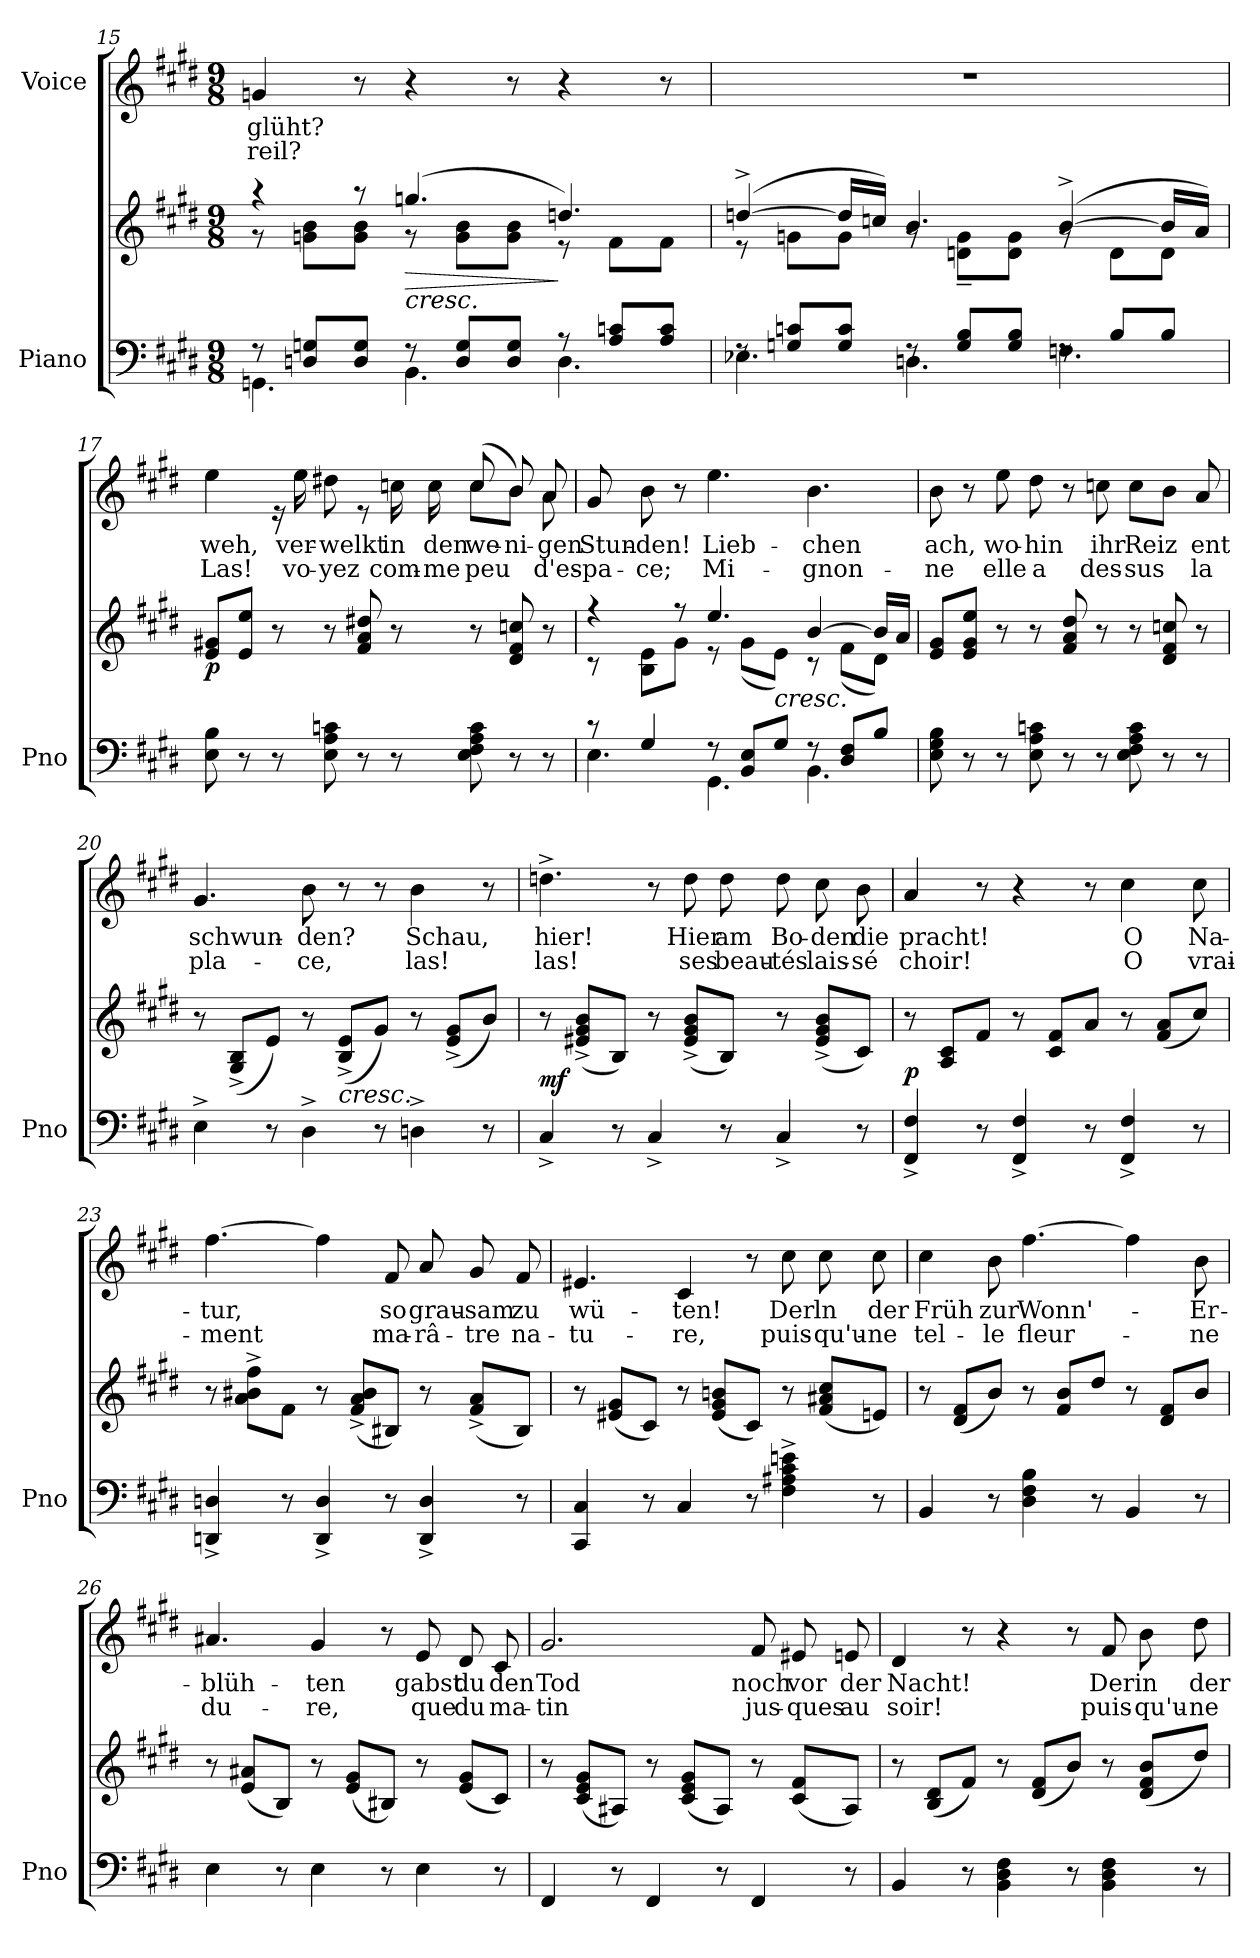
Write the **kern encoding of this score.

**kern	**kern	**dynam	**kern	**text	**text
*part2	*part2	*part2	*part1	*part1	*part1
*staff3	*staff2	*staff2/3	*staff1	*staff1	*staff1
*I"Piano	*	*	*I"Voice	*	*
*I'Pno	*	*	*	*	*
*clefF4	*clefG2	*	*clefG2	*	*
*k[f#c#g#d#]	*k[f#c#g#d#]	*	*k[f#c#g#d#]	*	*
*M9/8	*M9/8	*	*M9/8	*	*
=15	=15	=15	=15	=15	=15
*^	*^	*	*	*	*
!	!	!	!	!	!	!LO:LY:b	!LO:LY:b
8r	4.GGn\	4r	8r	.	4gn/	-glüht?	-reil?
8Dn/ 8Gn/L	.	.	8gn\ 8b\L	.	.	.	.
8D/ 8G/J	.	8r	8g\ 8b\J	.	8r	.	.
!	!	!LO:TX:b:i:t=cresc.	!	!	!	!	!
!	!	!	!	!LO:HP:b	!	!	!
8r	4.BB\	(>4.ggn/	8r	>	4r	.	.
8D/ 8G/L	.	.	8g\ 8b\L	.	.	.	.
8D/ 8G/J	.	.	8g\ 8b\J	.	8r	.	.
8r	4.D\	4.ddn/)	8r	]	4r	.	.
8A/ 8cn/L	.	.	8f#\L	.	.	.	.
8A/ 8c/J	.	.	8f#\J	.	8r	.	.
!!LO:LB:g=z
=16	=16	=16	=16	=16	=16	=16	=16
8rF	4.E-X\	(>[4ddn^/	8r	.	8%9r	.	.
8Gn/ 8cn/L	.	.	8gn\L	.	.	.	.
8G/ 8c/J	.	16dd/LL]	8g\J	.	.	.	.
.	.	16ccn/JJ)	.	.	.	.	.
8rF	4.Dn\	4.b/	8rg	.	.	.	.
8G/ 8B/L	.	.	8dn\~ 8g\~L	.	.	.	.
8G/ 8B/J	.	.	8d\ 8g\J	.	.	.	.
8rF	4.Fn\	(>[4b^/	8rg	.	.	.	.
8B/L	.	.	8d\L	.	.	.	.
8B/J	.	16b/LL]	8d\J	.	.	.	.
.	.	16a/JJ)	.	.	.	.	.
*v	*v	*	*	*	*	*	*
*	*v	*v	*	*	*	*
=17	=17	=17	=17	=17	=17
!	!	!LO:DY:b	!	!LO:LY:b	!LO:LY:b
*	*	*	*^	*	*
8E\ 8B\	8e/ 8g#X/L	p	4ee\	2.ryy	weh,	Las!
8r	8e/ 8ee/J	.	.	.	.	.
8r	8r	.	16re	.	.	.
!	!	!	!	!	!LO:LY:b	!LO:LY:b
.	.	.	16ee\	.	ver-	vo-
!	!	!	!	!	!LO:LY:b	!LO:LY:b
8E\ 8A\ 8cn\	8r	.	8dd#X\	.	-welkt	-yez
8r	8f#/ 8a/ 8dd#X/	.	8re	.	.	.
!	!	!	!	!	!LO:LY:b	!LO:LY:b
8r	8r	.	16ccn\	.	in	com-
!	!	!	!	!	!LO:LY:b	!LO:LY:b
.	.	.	16cc\	.	den	-me
!	!	!	!	!	!LO:LY:b	!LO:LY:b
8E\ 8F#\ 8A\ 8c\	8r	.	(>8cc/	8cc\L	we-	peu
!	!	!	!	!	!LO:LY:b	!
8r	8d#/ 8f#/ 8ccn/	.	8b/)	8b\J	-ni-	.
!	!	!	!	!	!LO:LY:b	!LO:LY:b
8r	8r	.	8a\	8a/	-gen	d'es-
=18	=18	=18	=18	=18	=18	=18
*^	*^	*	*	*	*	*
!	!	!	!	!	!	!	!LO:LY:b	!LO:LY:b
*	*	*	*	*	*v	*v	*	*
8r	4.E\	4r	8r	.	8g#/	Stun-	-pa-
!	!	!	!	!	!	!LO:LY:b	!LO:LY:b
4G#/	.	.	8B\ 8e\L	.	8b\	-den!	-ce;
.	.	8r	8g#\J	.	8r	.	.
!	!	!	!	!	!	!LO:LY:b	!LO:LY:b
8r	4.GG#\	4.ee/	8r	.	4.ee\	Lieb-	Mi-
8BB/ 8E/L	.	.	(<8g#\L	.	.	.	.
!	!	!	!	!LO:HP:b	!	!	!
8G#/J	.	.	8e\J)	<	.	.	.
!	!	!	!	!	!	!LO:LY:b	!LO:LY:b
8r	4.BB\	[4b/	8r	.	4.b\	-chen	-gnon-
8D#/ 8F#/L	.	.	(<8f#\L	.	.	.	.
8B/J	.	16b/LL]	8d#\J)	.	.	.	.
.	.	16a/JJ	.	.	.	.	.
*v	*v	*	*	*	*	*	*
*	*v	*v	*	*	*	*
!!LO:LB:g=z
=19	=19	=19	=19	=19	=19
!	!	!	!	!LO:LY:b	!LO:LY:b
8E\ 8G#\ 8B\	8e/ 8g#/L	.	8b\	ach,	-ne
8r	8e/ 8g#/ 8ee/J	.	8r	.	.
!	!	!	!	!LO:LY:b	!LO:LY:b
8r	8r	.	8ee\	wo-	elle
!	!	!	!	!LO:LY:b	!LO:LY:b
8E\ 8A\ 8cn\	8r	.	8dd#\	-hin	a
8r	8f#/ 8a/ 8dd#/	.	8r	.	.
!	!	!	!	!LO:LY:b	!LO:LY:b
8r	8r	.	8ccn\	ihr	-des-
!	!	!	!	!LO:LY:b	!LO:LY:b
8E\ 8F#\ 8A\ 8c\	8r	.	8cc\L	Reiz	-sus
8r	8d#/ 8f#/ 8ccn/	.	8b\J	.	.
!	!	!	!	!LO:LY:b	!LO:LY:b
8r	8r	.	8a/	ent	la
=20	=20	=20	=20	=20	=20
!	!	!	!	!LO:LY:b	!LO:LY:b
4E^\	8r	.	4.g#/	schwun-	pla-
.	(<8G#/^ 8B/^L	.	.	.	.
8r	8e/J)	.	.	.	.
!	!	!	!	!LO:LY:b	!LO:LY:b
4D#^\	8r	.	8b\	-den?	-ce,
!	!LO:TX:b:i:t=cresc.	!	!	!	!
.	(<8B/^ 8e/^L	.	8r	.	.
8r	8g#/J)	.	8r	.	.
!	!	!	!	!LO:LY:b	!LO:LY:b
4Dn^\	8r	.	4b\	Schau,	las!
.	(<8e/^ 8g#/^L	.	.	.	.
8r	8b/J)	.	8r	.	.
=21	=21	=21	=21	=21	=21
!	!	!LO:DY:a=2	!	!LO:LY:b	!LO:LY:b
4C#^/	8r	mf	4.ddn^\	hier!	las!
.	(<8e#X/^ 8g#/^ 8b/^L	.	.	.	.
8r	8B/J)	.	.	.	.
4C#^/	8r	.	8r	.	.
!	!	!	!	!LO:LY:b	!LO:LY:b
.	(<8e#/^ 8g#/^ 8b/^L	.	8dd\	Hier	ses
!	!	!	!	!LO:LY:b	!LO:LY:b
8r	8B/J)	.	8dd\	am	beau-
!	!	!	!	!LO:LY:b	!LO:LY:b
4C#^/	8r	.	8dd\	Bo-	-tés
!	!	!	!	!LO:LY:b	!LO:LY:b
.	(<8e#/^ 8g#/^ 8b/^L	.	8cc#\	-den	lais-
!	!	!	!	!LO:LY:b	!LO:LY:b
8r	8c#/J)	.	8b\	die	-sé
!!LO:LB:g=z
=22	=22	=22	=22	=22	=22
!	!	!LO:DY:a=2	!	!LO:LY:b	!LO:LY:b
4FF#/^ 4F#/^	8r	p	4a/	pracht!	choir!
.	8A/ 8c#/L	.	.	.	.
8r	8f#/J	.	8r	.	.
4FF#/^ 4F#/^	8r	.	4r	.	.
.	8c#/ 8f#/L	.	.	.	.
8r	8a/J	.	8r	.	.
!	!	!	!	!LO:LY:b	!LO:LY:b
4FF#/^ 4F#/^	8r	.	4cc#\	O	O
.	(<8f#/ 8a/L	.	.	.	.
!	!	!	!	!LO:LY:b	!LO:LY:b
8r	8cc#/J)	.	8cc#\	Na-	vrai-
.	.	[	.	.	.
=23	=23	=23	=23	=23	=23
!	!	!	!	!LO:LY:b	!LO:LY:b
4DDn/^ 4Dn/^	8r	.	[4.ff#\	-tur,	-ment
.	8a\^ 8b#X\^ 8ff#\^L	.	.	.	.
8r	8f#\J	.	.	.	.
4DD/^ 4D/^	8r	.	4ff#\]	.	.
.	(<8f#/^ 8a/^ 8b#/^L	.	.	.	.
!	!	!	!	!LO:LY:b	!LO:LY:b
8r	8B#X/J)	.	8f#/	so	ma-
!	!	!	!	!LO:LY:b	!LO:LY:b
4DD/^ 4D/^	8r	.	8a/	grau-	-râ-
!	!	!	!	!LO:LY:b	!LO:LY:b
.	(<8f#/^ 8a/^L	.	8g#/	-sam	-tre
!	!	!	!	!LO:LY:b	!LO:LY:b
8r	8B#/J)	.	8f#/	zu	na-
=24	=24	=24	=24	=24	=24
!	!	!	!	!LO:LY:b	!LO:LY:b
4CC#/ 4C#/	8r	.	4.e#X/	wü-	-tu-
.	(<8e#X/ 8g#/L	.	.	.	.
8r	8c#/J)	.	.	.	.
!	!	!	!	!LO:LY:b	!LO:LY:b
4C#/	8r	.	4c#/	-ten!	-re,
.	(<8e#/ 8g#/ 8bn/L	.	.	.	.
8r	8c#/J)	.	8r	.	.
!	!	!	!	!LO:LY:b	!LO:LY:b
4F#\^ 4A#X\^ 4c#\^ 4en\^	8r	.	8cc#\	Der	puis-
!	!	!	!	!LO:LY:b	!LO:LY:b
.	(<8f#/ 8a#X/ 8cc#/L	.	8cc#\	ln	-qu'u-
!	!	!	!	!LO:LY:b	!LO:LY:b
8r	8en/J)	.	8cc#\	der	-ne
!!LO:PB:g=z
=25	=25	=25	=25	=25	=25
!	!	!	!	!LO:LY:b	!LO:LY:b
4BB/	8r	.	4cc#\	Früh	tel-
.	(<8d#/ 8f#/L	.	.	.	.
!	!	!	!	!LO:LY:b	!LO:LY:b
8r	8b/J)	.	8b\	zur	-le
!	!	!	!	!LO:LY:b	!LO:LY:b
4D#\ 4F#\ 4B\	8r	.	[4.ff#\	Wonn'-	fleur-
.	8f#/ 8b/L	.	.	.	.
8r	8dd#/J	.	.	.	.
4BB/	8r	.	4ff#\]	.	.
.	8d#/ 8f#/L	.	.	.	.
!	!	!	!	!LO:LY:b	!LO:LY:b
8r	8b/J	.	8b\	-Er-	-ne
=26	=26	=26	=26	=26	=26
!	!	!	!	!LO:LY:b	!LO:LY:b
4E\	8r	.	4.a#X/	-blüh-	du-
.	(<8e/ 8a#X/L	.	.	.	.
8r	8B/J)	.	.	.	.
!	!	!	!	!LO:LY:b	!LO:LY:b
4E\	8r	.	4g#/	-ten	-re,
.	(<8e/ 8g#/L	.	.	.	.
8r	8B#X/J)	.	8r	.	.
!	!	!	!	!LO:LY:b	!LO:LY:b
4E\	8r	.	8e/	gabst	que
!	!	!	!	!LO:LY:b	!LO:LY:b
.	(<8e/ 8g#/L	.	8d#/	du	du
!	!	!	!	!LO:LY:b	!LO:LY:b
8r	8c#/J)	.	8c#/	den	ma-
=27	=27	=27	=27	=27	=27
!	!	!	!	!LO:LY:b	!LO:LY:b
4FF#/	8r	.	2.g#/	Tod	-tin
.	(<8c#/ 8e/ 8g#/L	.	.	.	.
8r	8A#X/J)	.	.	.	.
4FF#/	8r	.	.	.	.
.	(<8c#/ 8e/ 8g#/L	.	.	.	.
8r	8A#/J)	.	.	.	.
!	!	!	!	!LO:LY:b	!LO:LY:b
4FF#/	8r	.	8f#/	noch	jus-
!	!	!	!	!LO:LY:b	!LO:LY:b
.	(<8c#/ 8f#/L	.	8e#X/	vor	-ques
!	!	!	!	!LO:LY:b	!LO:LY:b
8r	8A#/J)	.	8en/	der	au
!!LO:LB:g=z
=28	=28	=28	=28	=28	=28
!	!	!	!	!LO:LY:b	!LO:LY:b
4BB/	8r	.	4d#/	Nacht!	soir!
.	(<8B/ 8d#/L	.	.	.	.
8r	8f#/J)	.	8r	.	.
4BB\ 4D#\ 4F#\	8r	.	4r	.	.
.	(<8d#/ 8f#/L	.	.	.	.
8r	8b/J)	.	8r	.	.
!	!	!	!	!LO:LY:b	!LO:LY:b
4BB\ 4D#\ 4F#\	8r	.	8f#/	Der	puis-
!	!	!	!	!LO:LY:b	!LO:LY:b
.	(<8d#/ 8f#/ 8b/L	.	8b\	in	-qu'u-
!	!	!	!	!LO:LY:b	!LO:LY:b
8r	8dd#/J)	.	8dd#\	der	-ne
=	=	=	=	=	=
*-	*-	*-	*-	*-	*-
